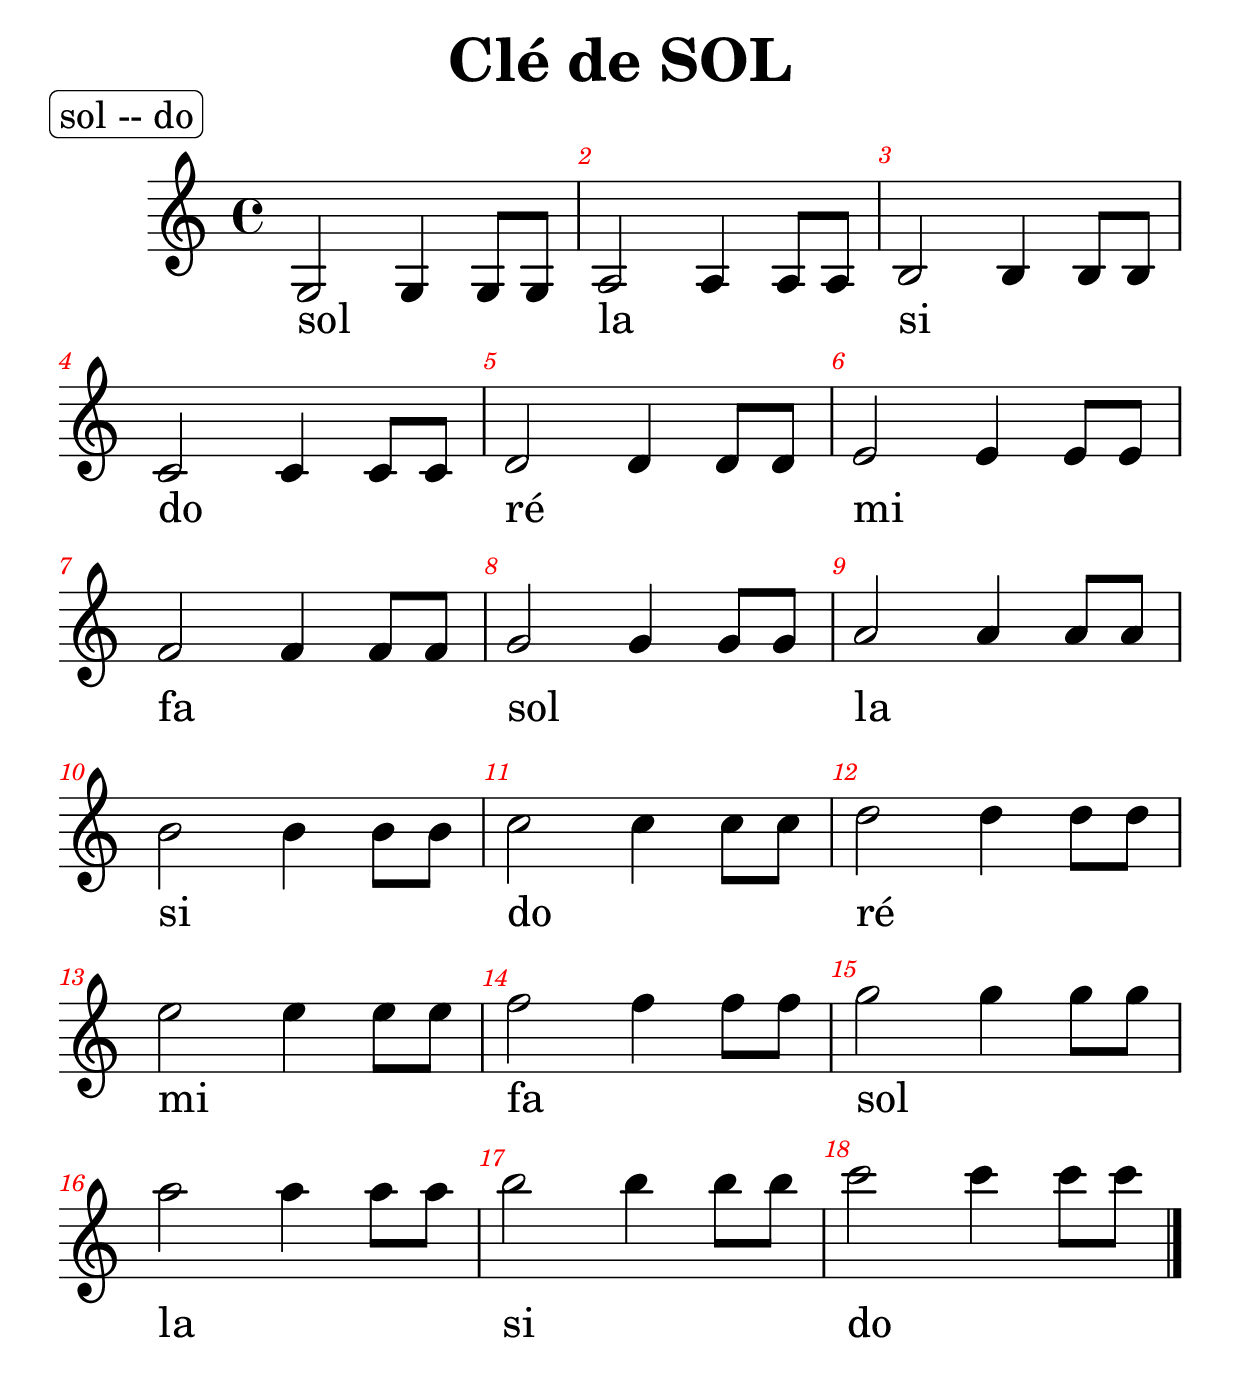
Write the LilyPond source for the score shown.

\version "2.22.2"

% \include "all/taglines/tagline-simple.ily"

#(set-default-paper-size "a4" )
#(set-global-staff-size 33 )

\header {
	title = "Clé de SOL"
	% subtitle = ""
	% instrument = ""
	% composer = ""
	% poet = ""
  % piece = ""
}

global = {
	% \key c \major
	\time 4/4
  
	% la mise en forme desnuances
	% \include "../all/dynamic_text_spanner.ly"

	% l'écriture des numéros de mesures
  \version "2.22.2"

%%%%%%%%%%%%%%%%%%%%%%%%%%%%%%%%%%%%%%%%%%%%%%%%%%%%%%%%%%%%%%%%%%%%%%%%%%%%%
% Nous compressons les mesures vides et voulons une barre horizontale
% \compressFullBarRests
\override MultiMeasureRest.expand-limit 	= #3

%%%%%%%%%%%%%%%%%%%%%%%%%%%%%%%%%%%%%%%%%%%%%%%%%%%%%%%%%%%%%%%%%%%%%%%%%%%%%
% La numérotation des mesures
% \override Score.BarNumber.break-visibility	= #'#(#t #t #t)
\override Score.BarNumber.break-visibility	= #'#(#f #t #t)

% aligne à gauche de la barre
\override Score.BarNumber.self-alignment-X	= #LEFT

%\override Score.BarNumber.padding		= #2.75

% mets le numéros de mesure en italique et les mets en rouge
\override Score.BarNumber.font-shape	= #'italic
\override Score.BarNumber.color		= #red

% Diminue la taille du numéro
\override Score.BarNumber.font-size		= #-4

% Mettre un jolie rond entourant les numéros de mesures
%\override Score.BarNumber #'stencil	= #(make-stencil-circler 0.1 0.05 ly:text-interface::print)

% Ajoute un numéro de version pour les mesures alternatives
\set Score.alternativeNumberingStyle = #'numbers-with-letters

% Gestion du doigté
%\override Score.Fingering #'font-shape	= #'italic
\override Score.Fingering.color		= #blue

% Diminue la taille du numéro
\override Score.Fingering.font-size		= #-7

}



%%%%%%%%%%%%%%%%%%%%%%%%%%%%%%%%%%%%%%%%%%%%%%%%%%%%%%%%%%%%%%%%%%%%%%%%%%%%%%%%
%%%	les importations
%%%
music = \relative c '{ \version "2.22.2"









g2 g4 g8 g
a2 a4 a8 a
b2 b4 b8 b \break
c2 c4 c8 c
d2 d4 d8 d
e2 e4 e8 e \break
f2 f4 f8 f
g2 g4 g8 g
a2 a4 a8 a \break
b2 b4 b8 b
c2 c4 c8 c
d2 d4 d8 d \break
e2 e4 e8 e
f2 f4 f8 f
g2 g4 g8 g \break
a2 a4 a8 a
b2 b4 b8 b
c2 c4 c8 c
\bar "|."
 }
chant = \lyricmode   { %

sol _ _ _ 
la _ _ _
si _ _ _ 
do _ _ _ 
ré _ _ _ 
mi _ _ _ 
fa _ _ _ 
sol _ _ _ 
la _ _ _ 
si _ _ _ 
do _ _ _ 
ré _ _ _ 
mi _ _ _ 
fa _ _ _ 
sol _ _ _ 
la _ _ _ 
si _ _ _
do _ _ _
 }


%%%%%%%%%%%%%%%%%%%%%%%%%%%%%%%%%%%%%%%%%%%%%%%%%%%%%%%%%%%%%%%%%%%%%%%%%%%%%%%%
%%%%%	La partition
%%%%%
% \paper {
%   system-system-spacing.basic-distance = #15
% }

\bookpart {
  \markup \rounded-box "sol -- do"
	\score {
		\new ChoirStaff <<
      \new Staff = "refrain" {
          \new Voice = "refrain" {
            \global
            \music
          }        
      }
      \new Lyrics \lyricsto "refrain" { 
        \chant
      }
    >>
  }
}
